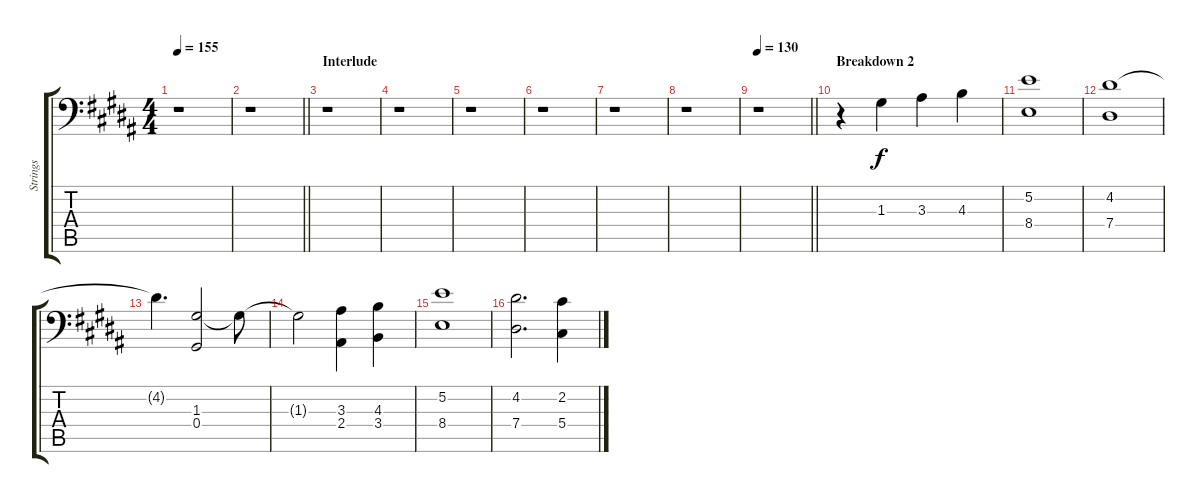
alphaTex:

\track ("Strings" "Strings") {instrument stringensemble1}
\staff {score tabs}
\tuning (E4 B3 G3 Ab2 Eb2 Ab1) {hide}
\ts (4 4)
\tempo 155
\clef f4
\ks g#minor
r.1{dy f} |
\barLineRight lightlight
r.1 |
\section ("" "Interlude")
r.1 |
r.1 |
r.1 |
r.1 |
r.1 |
r.1 |
\tempo 130
\barLineRight lightlight
r.1 |
\section ("" "Breakdown 2")
r.4{volume 13} 1.3.4 3.3.4 4.3.4 |
(5.2 8.4).1 |
(4.2 7.4).1 |
4.2{t}.4{d} (1.3 0.4).2 1.3{t}.8 |
1.3{t}.2 (3.3 2.4).4 (4.3 3.4).4 |
(5.2 8.4).1 |
(4.2 7.4).2{d} (2.2 5.4).4
